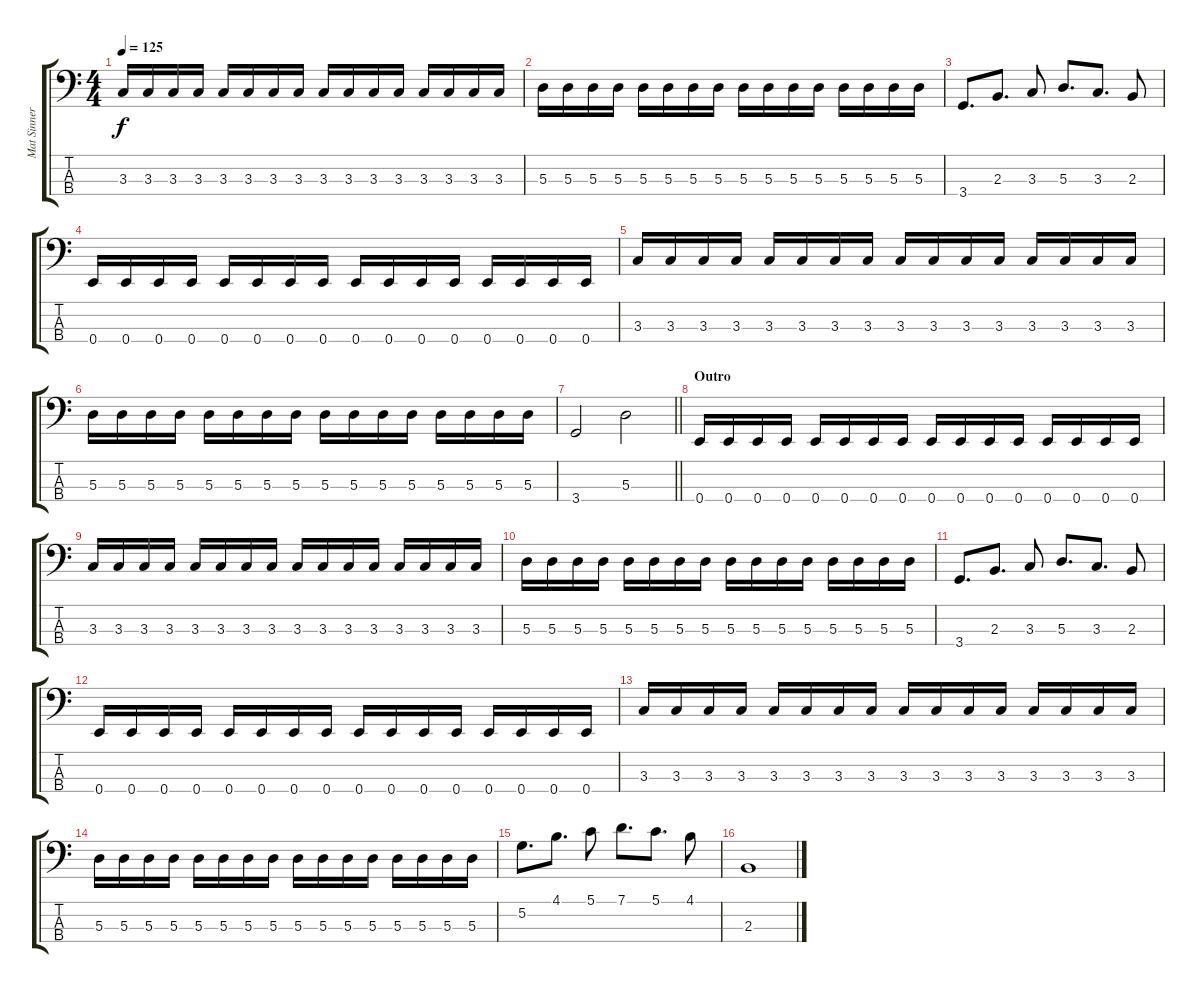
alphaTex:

\track ("Mat Sinner" "Mat Sinner") {instrument electricbassfinger}
\staff {score tabs}
\tuning (G2 D2 A1 E1) {hide}
\ts (4 4)
\tempo 125
\clef f4
\ks c
3.3.16{dy f} 3.3.16 3.3.16 3.3.16 3.3.16 3.3.16 3.3.16 3.3.16 3.3.16 3.3.16 3.3.16 3.3.16 3.3.16 3.3.16 3.3.16 3.3.16 |
5.3.16 5.3.16 5.3.16 5.3.16 5.3.16 5.3.16 5.3.16 5.3.16 5.3.16 5.3.16 5.3.16 5.3.16 5.3.16 5.3.16 5.3.16 5.3.16 |
3.4.8{d} 2.3.8{d} 3.3.8 5.3.8{d} 3.3.8{d} 2.3.8 |
0.4.16 0.4.16 0.4.16 0.4.16 0.4.16 0.4.16 0.4.16 0.4.16 0.4.16 0.4.16 0.4.16 0.4.16 0.4.16 0.4.16 0.4.16 0.4.16 |
3.3.16 3.3.16 3.3.16 3.3.16 3.3.16 3.3.16 3.3.16 3.3.16 3.3.16 3.3.16 3.3.16 3.3.16 3.3.16 3.3.16 3.3.16 3.3.16 |
5.3.16 5.3.16 5.3.16 5.3.16 5.3.16 5.3.16 5.3.16 5.3.16 5.3.16 5.3.16 5.3.16 5.3.16 5.3.16 5.3.16 5.3.16 5.3.16 |
\barLineRight lightlight
3.4.2 5.3.2 |
\section ("" "Outro")
0.4.16 0.4.16 0.4.16 0.4.16 0.4.16 0.4.16 0.4.16 0.4.16 0.4.16 0.4.16 0.4.16 0.4.16 0.4.16 0.4.16 0.4.16 0.4.16 |
3.3.16 3.3.16 3.3.16 3.3.16 3.3.16 3.3.16 3.3.16 3.3.16 3.3.16 3.3.16 3.3.16 3.3.16 3.3.16 3.3.16 3.3.16 3.3.16 |
5.3.16 5.3.16 5.3.16 5.3.16 5.3.16 5.3.16 5.3.16 5.3.16 5.3.16 5.3.16 5.3.16 5.3.16 5.3.16 5.3.16 5.3.16 5.3.16 |
3.4.8{d} 2.3.8{d} 3.3.8 5.3.8{d} 3.3.8{d} 2.3.8 |
0.4.16 0.4.16 0.4.16 0.4.16 0.4.16 0.4.16 0.4.16 0.4.16 0.4.16 0.4.16 0.4.16 0.4.16 0.4.16 0.4.16 0.4.16 0.4.16 |
3.3.16 3.3.16 3.3.16 3.3.16 3.3.16 3.3.16 3.3.16 3.3.16 3.3.16 3.3.16 3.3.16 3.3.16 3.3.16 3.3.16 3.3.16 3.3.16 |
5.3.16 5.3.16 5.3.16 5.3.16 5.3.16 5.3.16 5.3.16 5.3.16 5.3.16 5.3.16 5.3.16 5.3.16 5.3.16 5.3.16 5.3.16 5.3.16 |
5.2.8{d} 4.1.8{d} 5.1.8 7.1.8{d} 5.1.8{d} 4.1.8 |
2.3.1
